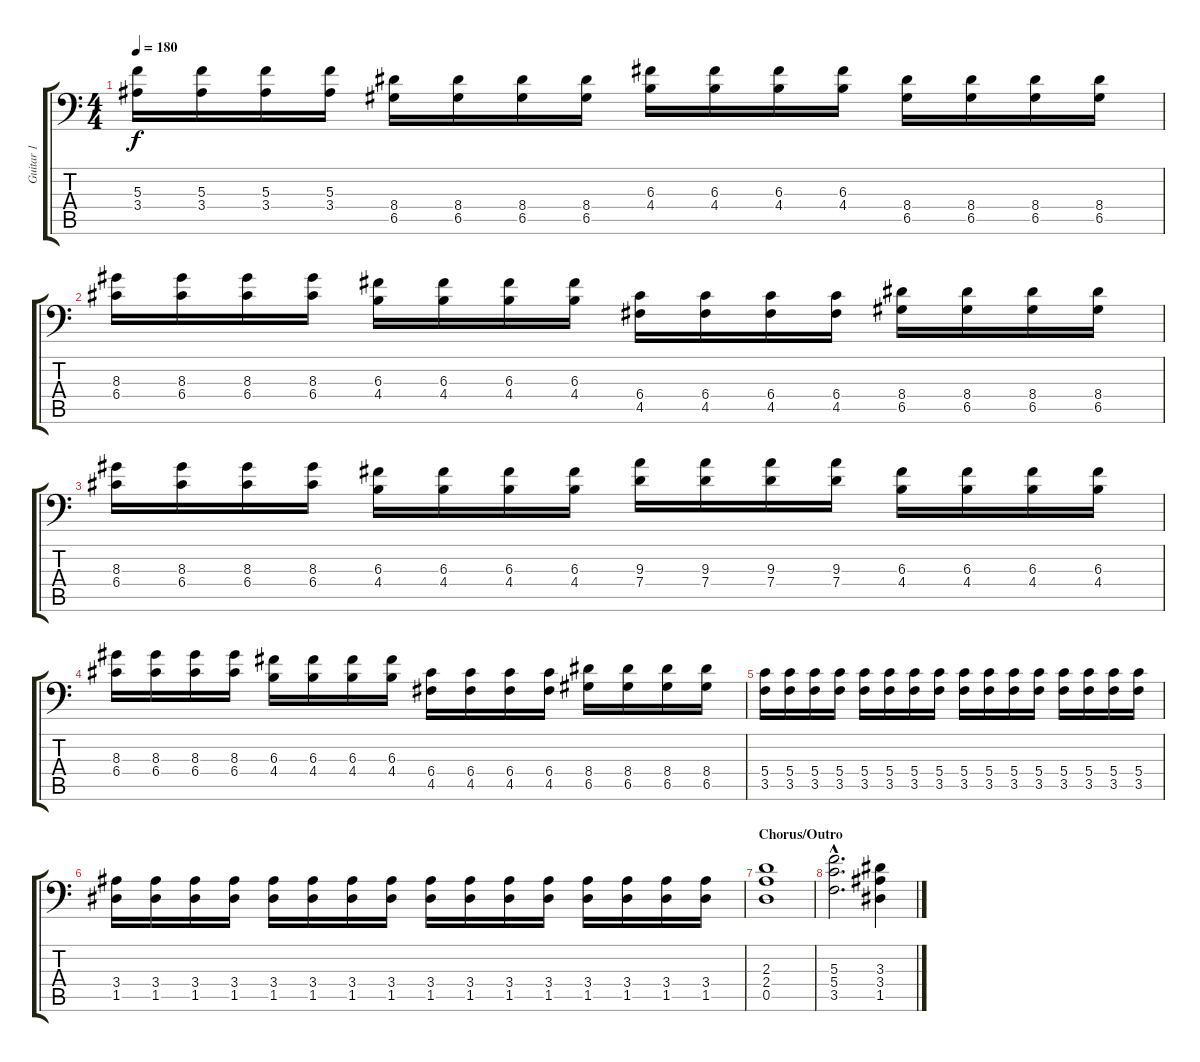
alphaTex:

\track ("Guitar 1" "Guitar 1") {instrument overdrivenguitar}
\staff {score tabs}
\tuning (A3 E3 C3 G2 D2 A1) {hide}
\ts (4 4)
\tempo 180
\clef f4
\ks c
(5.3 3.4).16{dy f} (5.3 3.4).16 (5.3 3.4).16 (5.3 3.4).16 (8.4 6.5).16 (8.4 6.5).16 (8.4 6.5).16 (8.4 6.5).16 (6.3 4.4).16 (6.3 4.4).16 (6.3 4.4).16 (6.3 4.4).16 (8.4 6.5).16 (8.4 6.5).16 (8.4 6.5).16 (8.4 6.5).16 |
(8.3 6.4).16 (8.3 6.4).16 (8.3 6.4).16 (8.3 6.4).16 (6.3 4.4).16 (6.3 4.4).16 (6.3 4.4).16 (6.3 4.4).16 (6.4 4.5).16 (6.4 4.5).16 (6.4 4.5).16 (6.4 4.5).16 (8.4 6.5).16 (8.4 6.5).16 (8.4 6.5).16 (8.4 6.5).16 |
(8.3 6.4).16 (8.3 6.4).16 (8.3 6.4).16 (8.3 6.4).16 (6.3 4.4).16 (6.3 4.4).16 (6.3 4.4).16 (6.3 4.4).16 (9.3 7.4).16 (9.3 7.4).16 (9.3 7.4).16 (9.3 7.4).16 (6.3 4.4).16 (6.3 4.4).16 (6.3 4.4).16 (6.3 4.4).16 |
(8.3 6.4).16 (8.3 6.4).16 (8.3 6.4).16 (8.3 6.4).16 (6.3 4.4).16 (6.3 4.4).16 (6.3 4.4).16 (6.3 4.4).16 (6.4 4.5).16 (6.4 4.5).16 (6.4 4.5).16 (6.4 4.5).16 (8.4 6.5).16 (8.4 6.5).16 (8.4 6.5).16 (8.4 6.5).16 |
(5.4 3.5).16 (5.4 3.5).16 (5.4 3.5).16 (5.4 3.5).16 (5.4 3.5).16 (5.4 3.5).16 (5.4 3.5).16 (5.4 3.5).16 (5.4 3.5).16 (5.4 3.5).16 (5.4 3.5).16 (5.4 3.5).16 (5.4 3.5).16 (5.4 3.5).16 (5.4 3.5).16 (5.4 3.5).16 |
(3.4 1.5).16 (3.4 1.5).16 (3.4 1.5).16 (3.4 1.5).16 (3.4 1.5).16 (3.4 1.5).16 (3.4 1.5).16 (3.4 1.5).16 (3.4 1.5).16 (3.4 1.5).16 (3.4 1.5).16 (3.4 1.5).16 (3.4 1.5).16 (3.4 1.5).16 (3.4 1.5).16 (3.4 1.5).16 |
\section ("" "Chorus/Outro")
(2.3 2.4 0.5).1 |
(5.3{hac} 5.4{hac} 3.5{hac}).2{d} (3.3 3.4 1.5).4
